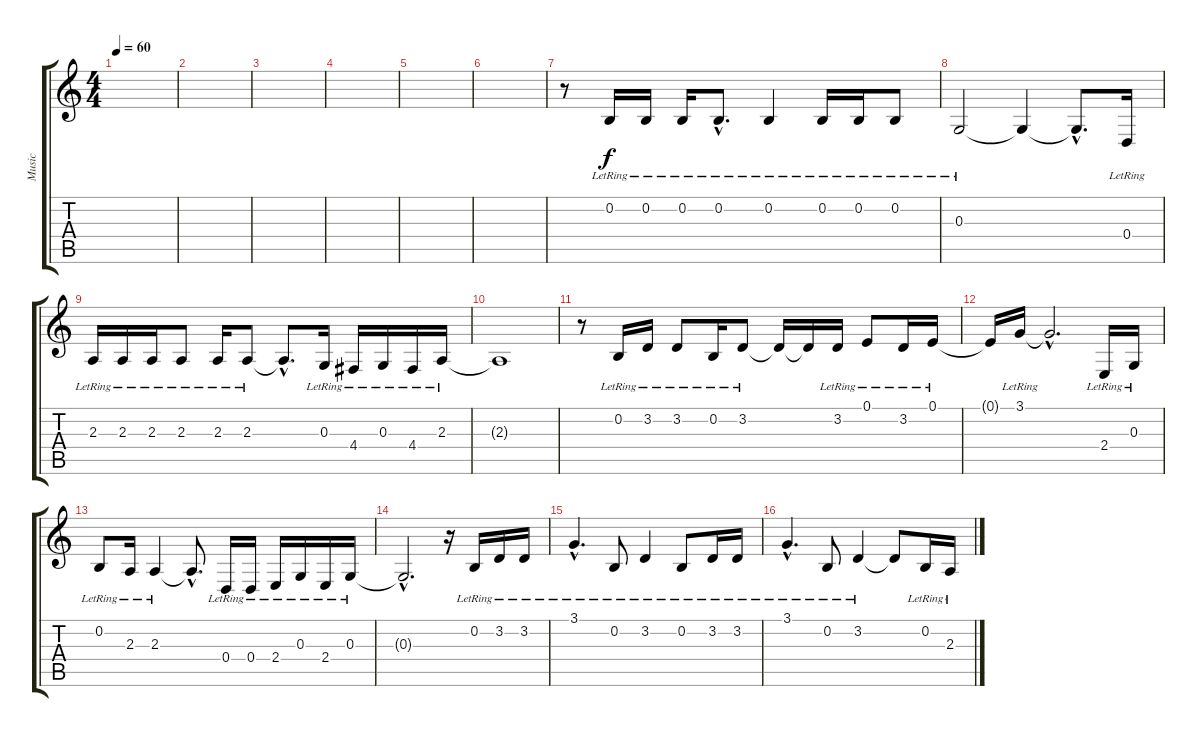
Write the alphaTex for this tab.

\track ("Music" "Music") {instrument orchestralharp}
\staff {score tabs}
\tuning (E4 B3 G3 D3 A2 E2) {hide}
\ts (4 4)
\tempo 60
\clef g2
\ks c
|
|
|
|
|
|
r.8 0.2{lr}.16 0.2{lr}.16 0.2{lr}.16 0.2{hac lr}.8{d} 0.2{lr}.4 0.2{lr}.16 0.2{lr}.16 0.2{lr}.8 |
0.3{lr}.2 0.3{t}.4 0.3{hac t}.8{d} 0.4{lr}.16 |
2.3{lr}.16 2.3{lr}.16 2.3{lr}.16 2.3{lr}.8 2.3{lr}.16 2.3{lr}.8 2.3{hac t}.8{d} 0.3{lr}.16 4.4{lr}.16 0.3{lr}.16 4.4{lr}.16 2.3{lr}.16 |
2.3{t}.1 |
r.8 0.2{lr}.16 3.2{lr}.16 3.2{lr}.8 0.2{lr}.16 3.2{lr}.8 3.2{t}.16 3.2{t}.16 3.2{lr}.16 0.1{lr}.8 3.2{lr}.16 0.1{lr}.16 |
0.1{t}.16 3.1{lr}.16 3.1{hac t}.2{d} 2.4{lr}.16 0.3{lr}.16 |
0.2{lr}.8 2.3{lr}.16 2.3{lr}.4 2.3{hac t}.8{d} 0.4{lr}.16 0.4{lr}.16 2.4{lr}.16 0.3{lr}.16 2.4{lr}.16 0.3{lr}.16 |
0.3{hac t}.2{d} r.16 0.2{lr}.16 3.2{lr}.16 3.2{lr}.16 |
3.1{hac lr}.4{d} 0.2{lr}.8 3.2{lr}.4 0.2{lr}.8 3.2{lr}.16 3.2{lr}.16 |
3.1{hac lr}.4{d} 0.2{lr}.8 3.2{lr}.4 3.2{t}.8 0.2{lr}.16 2.3{lr}.16
